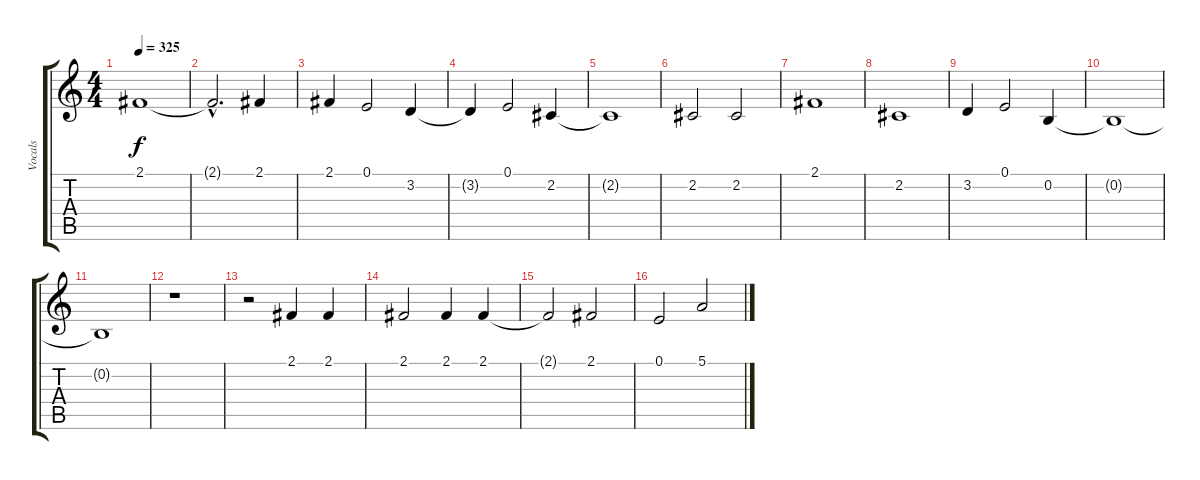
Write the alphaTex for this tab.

\track ("Vocals" "Vocals") {instrument tenorsax}
\staff {score tabs}
\tuning (E4 B3 G3 D3 A2 E2) {hide}
\ts (4 4)
\tempo 325
\clef g2
\ks c
2.1.1{dy f} |
2.1{hac t}.2{d} 2.1.4 |
2.1.4 0.1.2 3.2.4 |
3.2{t}.4 0.1.2 2.2.4 |
2.2{t}.1 |
2.2.2 2.2.2 |
2.1.1 |
2.2.1 |
3.2.4 0.1.2 0.2.4 |
0.2{t}.1 |
0.2{t}.1 |
r.1 |
r.2 2.1.4 2.1.4 |
2.1.2 2.1.4 2.1.4 |
2.1{t}.2 2.1.2 |
0.1.2 5.1.2
